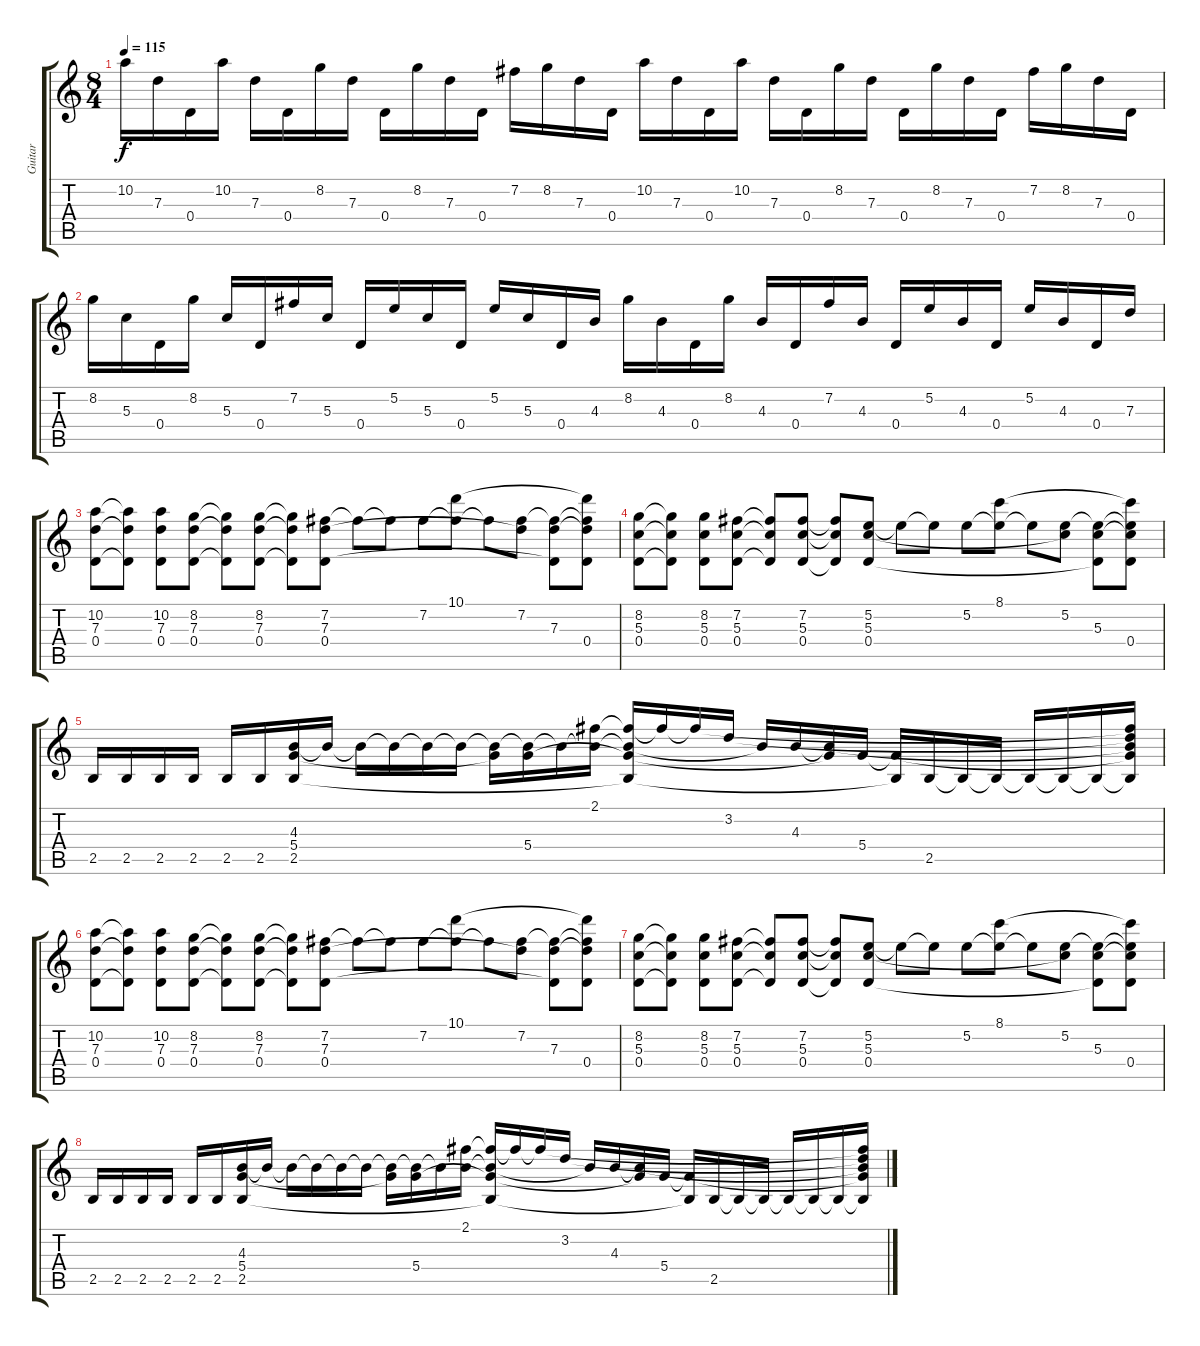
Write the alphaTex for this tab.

\track ("Guitar" "Guitar") {instrument distortionguitar}
\staff {score tabs}
\tuning (E4 B3 G3 D3 A2 E2) {hide}
\ts (8 4)
\tempo 115
\clef g2
\ks c
10.2.16{dy f instrument electricguitarmuted} 7.3.16 0.4.16 10.2.16 7.3.16 0.4.16 8.2.16 7.3.16 0.4.16 8.2.16 7.3.16 0.4.16 7.2.16 8.2.16 7.3.16 0.4.16 10.2.16 7.3.16 0.4.16 10.2.16 7.3.16 0.4.16 8.2.16 7.3.16 0.4.16 8.2.16 7.3.16 0.4.16 7.2.16 8.2.16 7.3.16 0.4.16 |
8.2.16{instrument electricguitarmuted} 5.3.16 0.4.16 8.2.16 5.3.16 0.4.16 7.2.16 5.3.16 0.4.16 5.2.16 5.3.16 0.4.16 5.2.16 5.3.16 0.4.16 4.3.16 8.2.16 4.3.16 0.4.16 8.2.16 4.3.16 0.4.16 7.2.16 4.3.16 0.4.16 5.2.16 4.3.16 0.4.16 5.2.16 4.3.16 0.4.16 7.3.16 |
(10.2 7.3 0.4).8{instrument distortionguitar} (10.2{t} 7.3{t} 0.4{t}).8 (10.2 7.3 0.4).8 (8.2 7.3 0.4).8 (8.2{t} 7.3{t} 0.4{t}).8 (8.2 7.3 0.4).8 (8.2{t} 7.3{t} 0.4{t}).8 (7.2 7.3 0.4).8 7.2{t}.8 7.2{t}.8 7.2.8 (10.1 7.2{t}).8 7.2{t}.8 (7.2 7.3{t}).8 (7.2{t} 7.3 0.4{t}).8 (10.1{t} 7.2{t} 7.3{t} 0.4).8{instrument distortionguitar} |
(8.2 5.3 0.4).8 (8.2{t} 5.3{t} 0.4{t}).8 (8.2 5.3 0.4).8 (7.2 5.3 0.4).8 (7.2{t} 5.3{t} 0.4{t}).8 (7.2 5.3 0.4).8 (7.2{t} 5.3{t} 0.4{t}).8 (5.2 5.3 0.4).8 5.2{t}.8 5.2{t}.8 5.2.8 (8.1 5.2{t}).8 5.2{t}.8 (5.2 5.3{t}).8 (5.2{t} 5.3 0.4{t}).8 (8.1{t} 5.2{t} 5.3{t} 0.4).8{instrument distortionguitar} |
2.5.16 2.5.16 2.5.16 2.5.16 2.5.16 2.5.16 (4.3 5.4 2.5).16 4.3{t}.16 4.3{t}.16 4.3{t}.16 4.3{t}.16 4.3{t}.16 (4.3{t} 5.4{t}).16 (4.3{t} 5.4).16 4.3{t}.16 (2.1 4.3{t}).16 (2.1{t} 4.3{t} 5.4{t} 2.5{t}).16 2.1{t}.16 2.1{t}.16 3.2.16 4.3{t}.16 4.3.16 (4.3{t} 5.4{t}).16 5.4.16 (5.4{t} 2.5{t}).16 2.5.16 2.5{t}.16 2.5{t}.16 2.5{t}.16 2.5{t}.16 2.5{t}.16 (2.1{t} 3.2{t} 4.3{t} 5.4{t} 2.5{t}).16 |
(10.2 7.3 0.4).8{instrument distortionguitar} (10.2{t} 7.3{t} 0.4{t}).8 (10.2 7.3 0.4).8 (8.2 7.3 0.4).8 (8.2{t} 7.3{t} 0.4{t}).8 (8.2 7.3 0.4).8 (8.2{t} 7.3{t} 0.4{t}).8 (7.2 7.3 0.4).8 7.2{t}.8 7.2{t}.8 7.2.8 (10.1 7.2{t}).8 7.2{t}.8 (7.2 7.3{t}).8 (7.2{t} 7.3 0.4{t}).8 (10.1{t} 7.2{t} 7.3{t} 0.4).8{instrument distortionguitar} |
(8.2 5.3 0.4).8 (8.2{t} 5.3{t} 0.4{t}).8 (8.2 5.3 0.4).8 (7.2 5.3 0.4).8 (7.2{t} 5.3{t} 0.4{t}).8 (7.2 5.3 0.4).8 (7.2{t} 5.3{t} 0.4{t}).8 (5.2 5.3 0.4).8 5.2{t}.8 5.2{t}.8 5.2.8 (8.1 5.2{t}).8 5.2{t}.8 (5.2 5.3{t}).8 (5.2{t} 5.3 0.4{t}).8 (8.1{t} 5.2{t} 5.3{t} 0.4).8{instrument distortionguitar} |
2.5.16 2.5.16 2.5.16 2.5.16 2.5.16 2.5.16 (4.3 5.4 2.5).16 4.3{t}.16 4.3{t}.16 4.3{t}.16 4.3{t}.16 4.3{t}.16 (4.3{t} 5.4{t}).16 (4.3{t} 5.4).16 4.3{t}.16 (2.1 4.3{t}).16 (2.1{t} 4.3{t} 5.4{t} 2.5{t}).16 2.1{t}.16 2.1{t}.16 3.2.16 4.3{t}.16 4.3.16 (4.3{t} 5.4{t}).16 5.4.16 (5.4{t} 2.5{t}).16 2.5.16 2.5{t}.16 2.5{t}.16 2.5{t}.16 2.5{t}.16 2.5{t}.16 (2.1{t} 3.2{t} 4.3{t} 5.4{t} 2.5{t}).16
